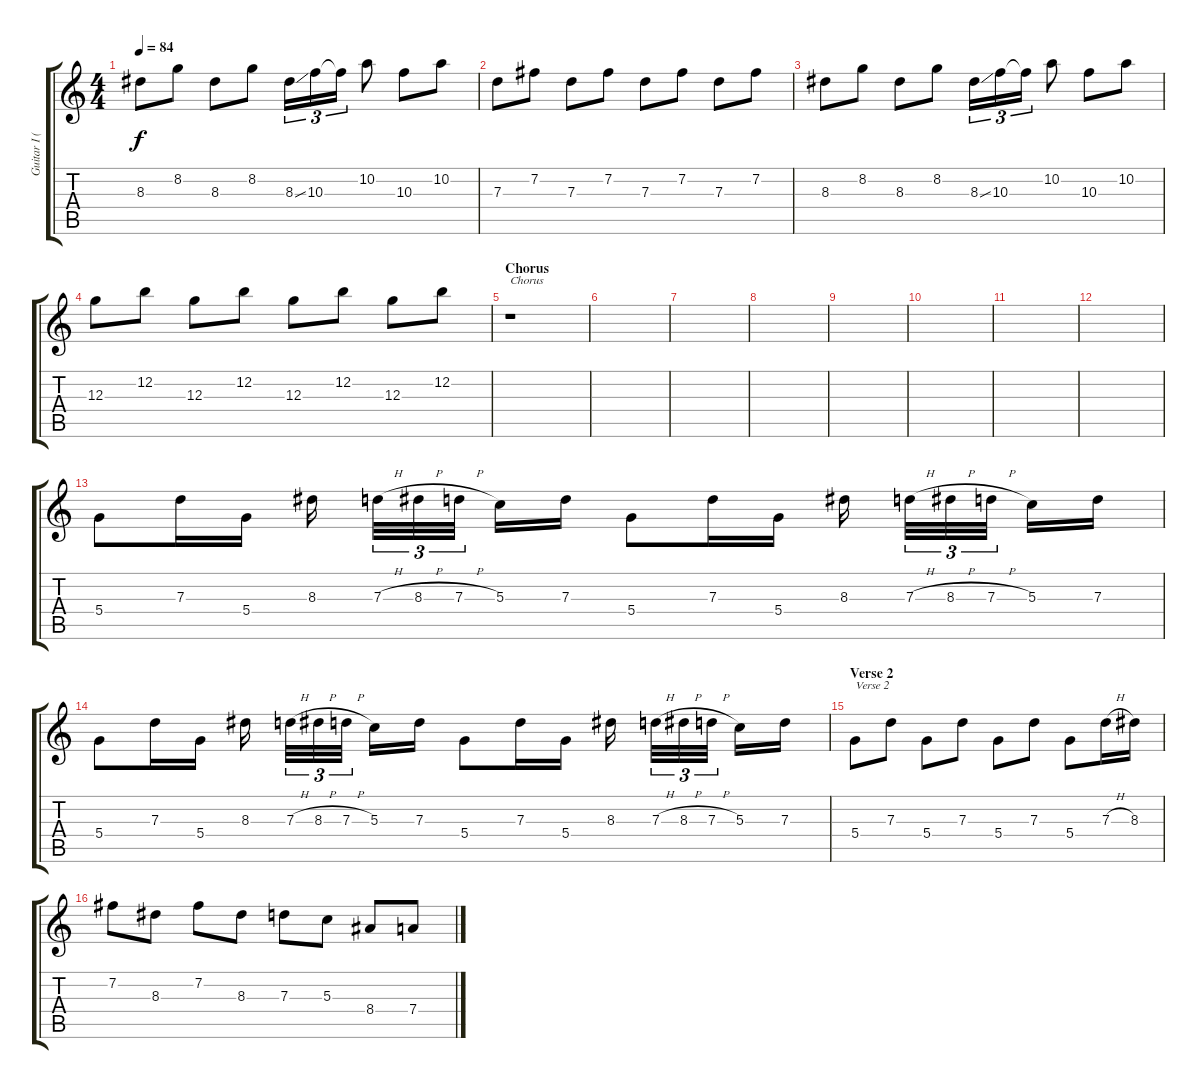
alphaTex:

\track ("Guitar I (acous.)" "Guitar I (") {instrument acousticguitarnylon}
\staff {score tabs}
\tuning (E4 B3 G3 D3 A2 E2) {hide}
\ts (4 4)
\tempo 84
\clef g2
\ks c
8.3.8{dy f} 8.2.8 8.3.8 8.2.8 8.3{ss}.16{tu (3 2)} 10.3.16{tu (3 2)} 10.3{t}.16{tu (3 2)} 10.2.8 10.3.8 10.2.8 |
7.3.8 7.2.8 7.3.8 7.2.8 7.3.8 7.2.8 7.3.8 7.2.8 |
8.3.8 8.2.8 8.3.8 8.2.8 8.3{ss}.16{tu (3 2)} 10.3.16{tu (3 2)} 10.3{t}.16{tu (3 2)} 10.2.8 10.3.8 10.2.8 |
12.3.8 12.2.8 12.3.8 12.2.8 12.3.8 12.2.8 12.3.8 12.2.8 |
\section ("" "Chorus")
r.1{txt "Chorus"} |
|
|
|
|
|
|
|
5.4.8 7.3.16 5.4.16 8.3.16 7.3{h}.32{tu (3 2)} 8.3{h}.32{tu (3 2)} 7.3{h}.32{tu (3 2)} 5.3.16 7.3.16 5.4.8 7.3.16 5.4.16 8.3.16 7.3{h}.32{tu (3 2)} 8.3{h}.32{tu (3 2)} 7.3{h}.32{tu (3 2)} 5.3.16 7.3.16 |
5.4.8 7.3.16 5.4.16 8.3.16 7.3{h}.32{tu (3 2)} 8.3{h}.32{tu (3 2)} 7.3{h}.32{tu (3 2)} 5.3.16 7.3.16 5.4.8 7.3.16 5.4.16 8.3.16 7.3{h}.32{tu (3 2)} 8.3{h}.32{tu (3 2)} 7.3{h}.32{tu (3 2)} 5.3.16 7.3.16 |
\section ("" "Verse 2")
5.4.8{txt "Verse 2"} 7.3.8 5.4.8 7.3.8 5.4.8 7.3.8 5.4.8 7.3{h}.16 8.3.16 |
7.2.8 8.3.8 7.2.8 8.3.8 7.3.8 5.3.8 8.4.8 7.4.8
